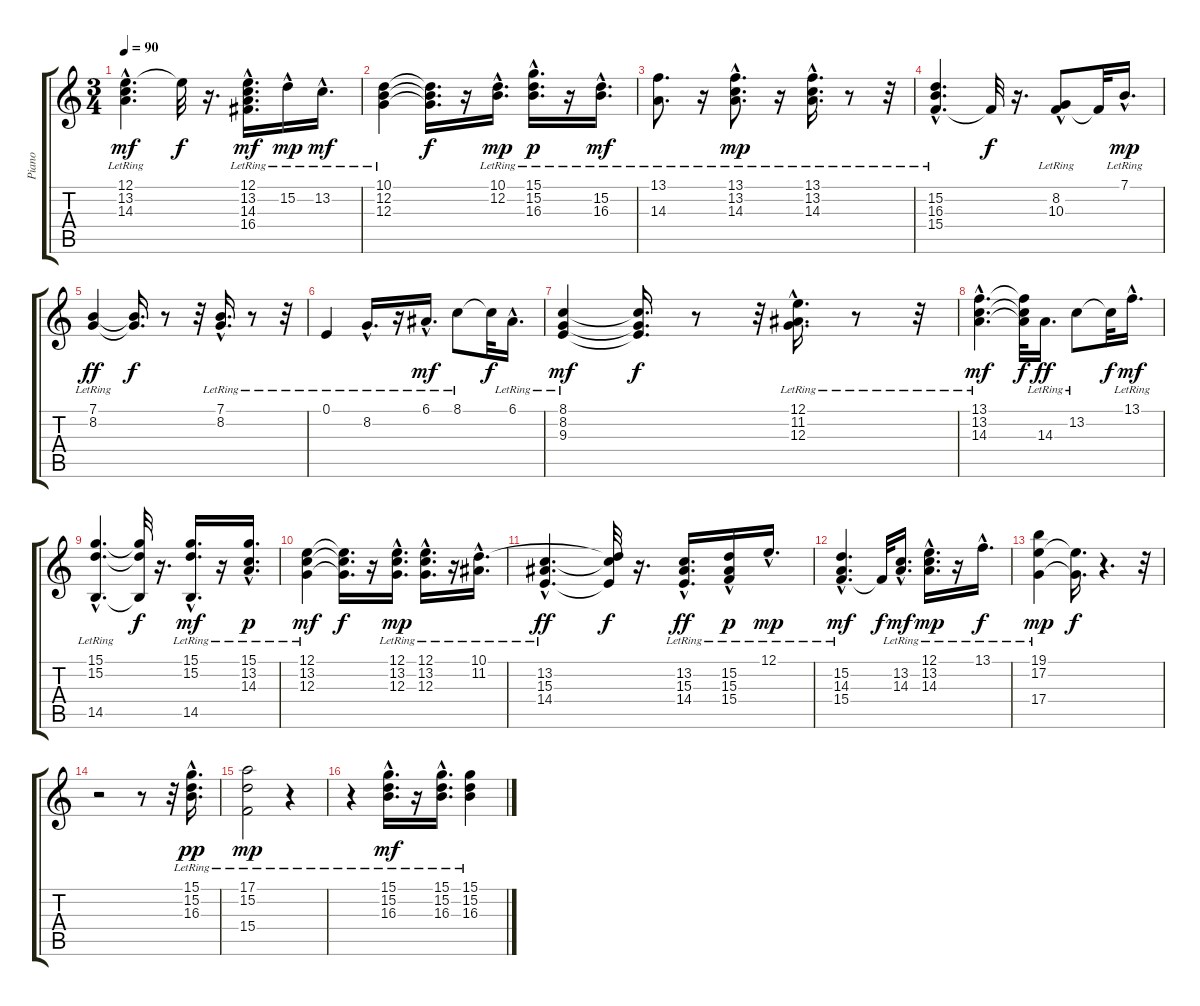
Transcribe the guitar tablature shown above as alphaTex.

\track ("Piano" "Piano") {instrument acousticgrandpiano}
\staff {score tabs}
\tuning (E4 B3 G3 D3 A2 E2) {hide}
\ts (3 4)
\tempo 90
\clef g2
\ks c
(12.1{hac lr} 13.2{lr} 14.3{lr}).4{d dy mf} 12.1{t}.32{dy f} r.16{d} (12.1{hac lr} 13.2{hac lr} 14.3{hac lr} 16.4{hac lr}).16{d dy mf} 15.2{hac lr}.16{dy mp} 13.2{hac lr}.16{d dy mf} |
(10.1{lr} 12.2{lr} 12.3{lr}).4 (10.1{t} 12.2{t} 12.3{t}).16{d dy f} r.16 (10.1{hac lr} 12.2{hac lr}).16{d dy mp} (15.1{hac lr} 15.2{hac lr} 16.3{hac lr}).16{d dy p} r.16 (15.2{hac lr} 16.3{hac lr}).16{d dy mf} |
(13.1{lr} 14.3{lr}).8{d} r.16 (13.1{lr} 13.2{hac lr} 14.3{lr}).8{d dy mp} r.16 (13.1{hac lr} 13.2{hac lr} 14.3{hac lr}).16{d} r.8 r.32 |
(15.2{hac lr} 16.3{lr} 15.4{lr}).4{d} 15.4{t}.32{dy f} r.16{d} (8.2{hac lr} 10.3{lr}).8 10.3{t}.32 7.1{hac lr}.16{d dy mp} |
(7.1{lr} 8.2{lr}).4{dy ff} (7.1{t} 8.2{t}).16{d dy f} r.8 r.32 (7.1{hac lr} 8.2{hac lr}).16{d} r.8 r.32 |
0.1{lr}.4 8.2{hac lr}.16{d} r.16 6.1{hac lr}.16{d dy mf} 8.1{lr}.8 8.1{t}.32{dy f} 6.1{hac lr}.16{d} |
(8.1{lr} 8.2{lr} 9.3{lr}).4{dy mf} (8.1{t} 8.2{t} 9.3{t}).16{d dy f} r.8 r.32 (12.1{hac lr} 11.2{hac lr} 12.3{hac lr}).16{d} r.8 r.32 |
(13.1{hac lr} 13.2{hac lr} 14.3{hac lr}).4{d dy mf} (13.1{t} 13.2{t} 14.3{t}).32{dy f} 14.3{lr}.16{d dy ff} 13.2{lr}.8 13.2{t}.32{dy f} 13.1{hac lr}.16{d dy mf} |
(15.1{hac lr} 15.2{hac lr} 14.5{hac lr}).4{d} (15.1{t} 15.2{t} 14.5{t}).32{dy f} r.16{d} (15.1{hac lr} 15.2{hac lr} 14.5{hac lr}).16{d dy mf} r.16 (15.1{hac lr} 13.2{hac lr} 14.3{hac lr}).16{d dy p} |
(12.1{lr} 13.2{lr} 12.3{lr}).4{dy mf} (12.1{t} 13.2{t} 12.3{t}).16{d dy f} r.16 (12.1{hac lr} 13.2{hac lr} 12.3{hac lr}).16{d dy mp} (12.1{hac lr} 13.2{hac lr} 12.3{hac lr}).16{d} r.16 (10.1{hac lr} 11.2{hac lr}).16{d} |
(13.2{hac lr} 15.3{hac lr} 14.4{hac lr}).4{d dy ff} (10.1{t} 13.2{t} 14.4{t}).32{dy f} r.16{d} (13.2{hac lr} 15.3{hac lr} 14.4{hac lr}).16{d dy ff} (15.2{hac lr} 15.3{hac lr} 15.4{hac lr}).16{dy p} 12.1{hac lr}.16{d dy mp} |
(15.2{hac lr} 14.3{lr} 15.4{lr}).4{d dy mf} 15.4{t}.32{dy f} (13.2{hac lr} 14.3{hac lr}).16{d dy mf} (12.1{hac lr} 13.2{hac lr} 14.3{hac lr}).16{d dy mp} r.16 13.1{hac lr}.16{d dy f} |
(19.1{lr} 17.2{lr} 17.4{lr}).4{dy mp} (17.2{t} 17.4{t}).16{d dy f} r.4{d} r.32 |
r.2 r.8 r.32 (15.1{hac lr} 15.2{hac lr} 16.3{hac lr}).16{d dy pp} |
(17.1{lr} 15.2{lr} 15.4{lr}).2{dy mp} r.4 |
r.4 (15.1{hac lr} 15.2{hac lr} 16.3{hac lr}).16{d dy mf} r.16 (15.1{hac lr} 15.2{hac lr} 16.3{hac lr}).16{d} (15.1{lr} 15.2{lr} 16.3{lr}).4
